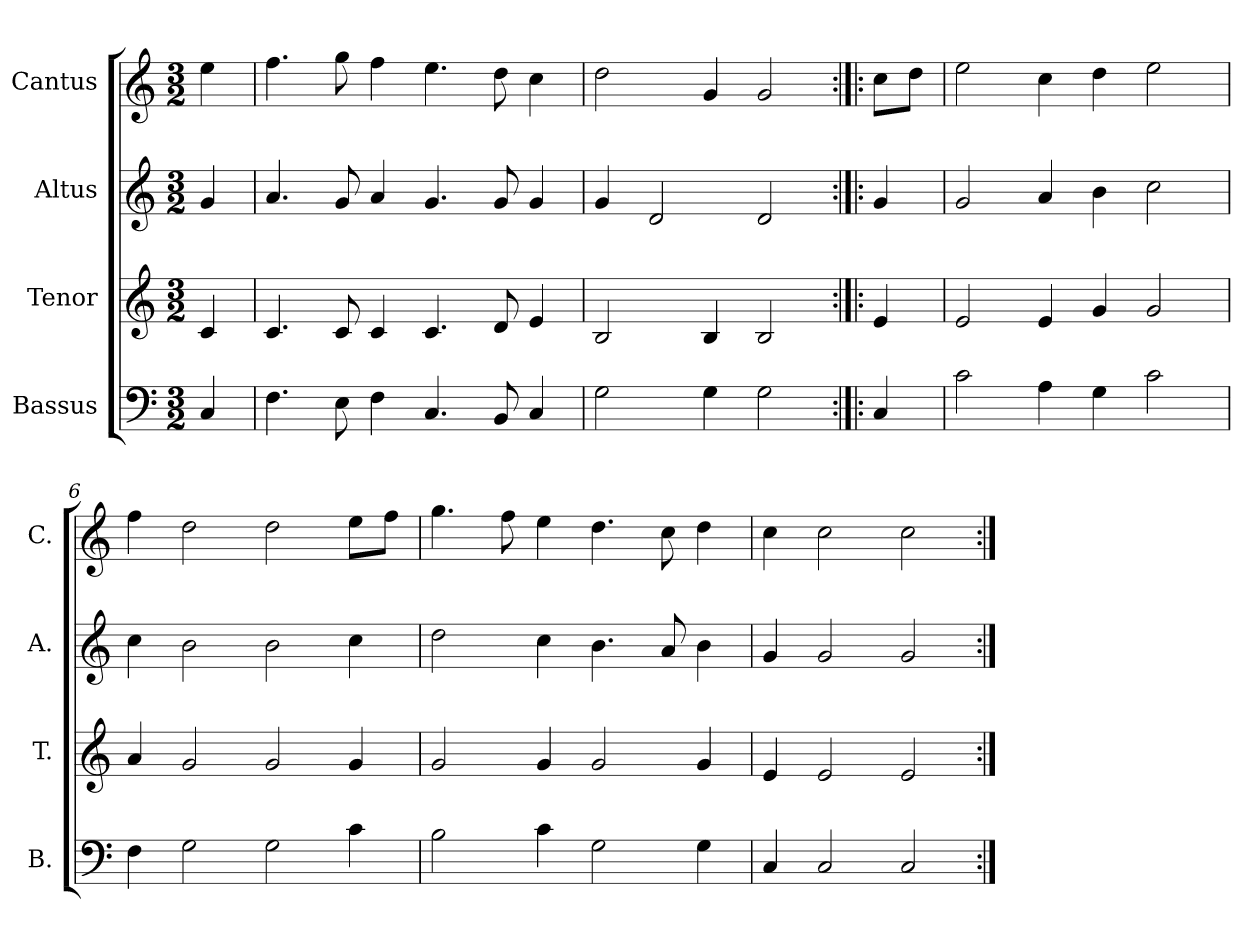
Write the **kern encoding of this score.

**kern	**kern	**kern	**kern
*part4	*part3	*part2	*part1
*staff4	*staff3	*staff2	*staff1
*I"Bassus	*I"Tenor	*I"Altus	*I"Cantus
*I'B.	*I'T.	*I'A.	*I'C.
*clefF4	*clefG2	*clefG2	*clefG2
*k[]	*k[]	*k[]	*k[]
*M3/2	*M3/2	*M3/2	*M3/2
=1	=1	=1	=1
4C/	4c/	4g/	4ee\
=2	=2	=2	=2
4.F\	4.c/	4.a/	4.ff\
8E\	8c/	8g/	8gg\
4F\	4c/	4a/	4ff\
4.C/	4.c/	4.g/	4.ee\
8BB/	8d/	8g/	8dd\
4C/	4e/	4g/	4cc\
=3	=3	=3	=3
2G\	2B/	4g/	2dd\
.	.	2d/	.
4G\	4B/	.	4g/
2G\	2B/	2d/	2g/
=4:|!|:	=4:|!|:	=4:|!|:	=4:|!|:
4C/	4e/	4g/	8cc\L
.	.	.	8dd\J
=5	=5	=5	=5
2c\	2e/	2g/	2ee\
4A\	4e/	4a/	4cc\
4G\	4g/	4b\	4dd\
2c\	2g/	2cc\	2ee\
=6	=6	=6	=6
4F\	4a/	4cc\	4ff\
2G\	2g/	2b\	2dd\
2G\	2g/	2b\	2dd\
4c\	4g/	4cc\	8ee\L
.	.	.	8ff\J
=7	=7	=7	=7
2B\	2g/	2dd\	4.gg\
.	.	.	8ff\
4c\	4g/	4cc\	4ee\
2G\	2g/	4.b\	4.dd\
.	.	8a/	8cc\
4G\	4g/	4b\	4dd\
=8	=8	=8	=8
4C/	4e/	4g/	4cc\
2C/	2e/	2g/	2cc\
2C/	2e/	2g/	2cc\
=:|!	=:|!	=:|!	=:|!
*-	*-	*-	*-
